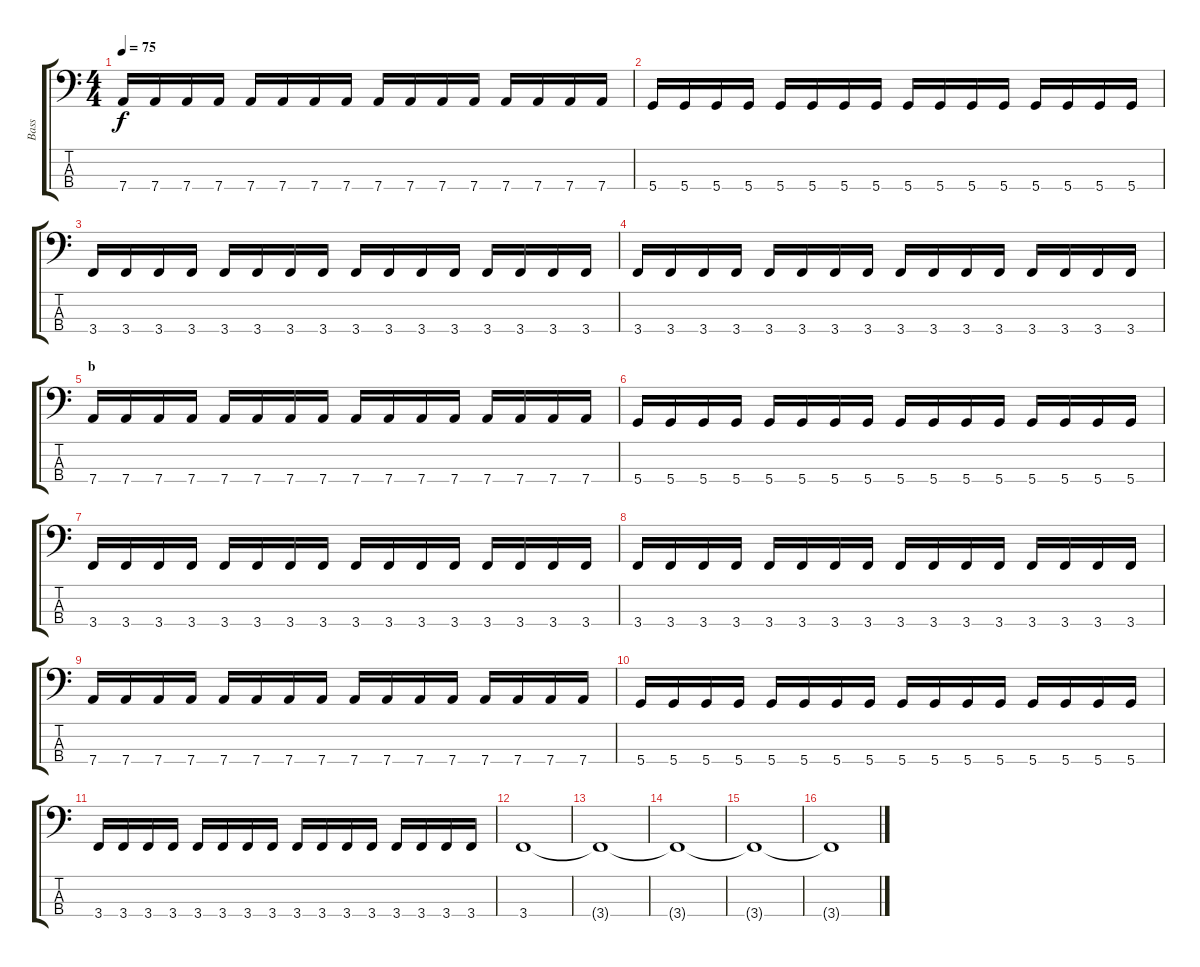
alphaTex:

\track ("Bass" "Bass") {instrument electricbassfinger}
\staff {score tabs}
\tuning (G2 D2 A1 D1) {hide}
\ts (4 4)
\tempo 75
\clef f4
\ks c
7.4.16{dy f} 7.4.16 7.4.16 7.4.16 7.4.16 7.4.16 7.4.16 7.4.16 7.4.16 7.4.16 7.4.16 7.4.16 7.4.16 7.4.16 7.4.16 7.4.16 |
5.4.16 5.4.16 5.4.16 5.4.16 5.4.16 5.4.16 5.4.16 5.4.16 5.4.16 5.4.16 5.4.16 5.4.16 5.4.16 5.4.16 5.4.16 5.4.16 |
3.4.16 3.4.16 3.4.16 3.4.16 3.4.16 3.4.16 3.4.16 3.4.16 3.4.16 3.4.16 3.4.16 3.4.16 3.4.16 3.4.16 3.4.16 3.4.16 |
3.4.16 3.4.16 3.4.16 3.4.16 3.4.16 3.4.16 3.4.16 3.4.16 3.4.16 3.4.16 3.4.16 3.4.16 3.4.16 3.4.16 3.4.16 3.4.16 |
\section ("" "b")
7.4.16 7.4.16 7.4.16 7.4.16 7.4.16 7.4.16 7.4.16 7.4.16 7.4.16 7.4.16 7.4.16 7.4.16 7.4.16 7.4.16 7.4.16 7.4.16 |
5.4.16 5.4.16 5.4.16 5.4.16 5.4.16 5.4.16 5.4.16 5.4.16 5.4.16 5.4.16 5.4.16 5.4.16 5.4.16 5.4.16 5.4.16 5.4.16 |
3.4.16 3.4.16 3.4.16 3.4.16 3.4.16 3.4.16 3.4.16 3.4.16 3.4.16 3.4.16 3.4.16 3.4.16 3.4.16 3.4.16 3.4.16 3.4.16 |
3.4.16 3.4.16 3.4.16 3.4.16 3.4.16 3.4.16 3.4.16 3.4.16 3.4.16 3.4.16 3.4.16 3.4.16 3.4.16 3.4.16 3.4.16 3.4.16 |
7.4.16 7.4.16 7.4.16 7.4.16 7.4.16 7.4.16 7.4.16 7.4.16 7.4.16 7.4.16 7.4.16 7.4.16 7.4.16 7.4.16 7.4.16 7.4.16 |
5.4.16 5.4.16 5.4.16 5.4.16 5.4.16 5.4.16 5.4.16 5.4.16 5.4.16 5.4.16 5.4.16 5.4.16 5.4.16 5.4.16 5.4.16 5.4.16 |
3.4.16 3.4.16 3.4.16 3.4.16 3.4.16 3.4.16 3.4.16 3.4.16 3.4.16 3.4.16 3.4.16 3.4.16 3.4.16 3.4.16 3.4.16 3.4.16 |
3.4.1 |
3.4{t}.1 |
3.4{t}.1 |
3.4{t}.1 |
3.4{t}.1
